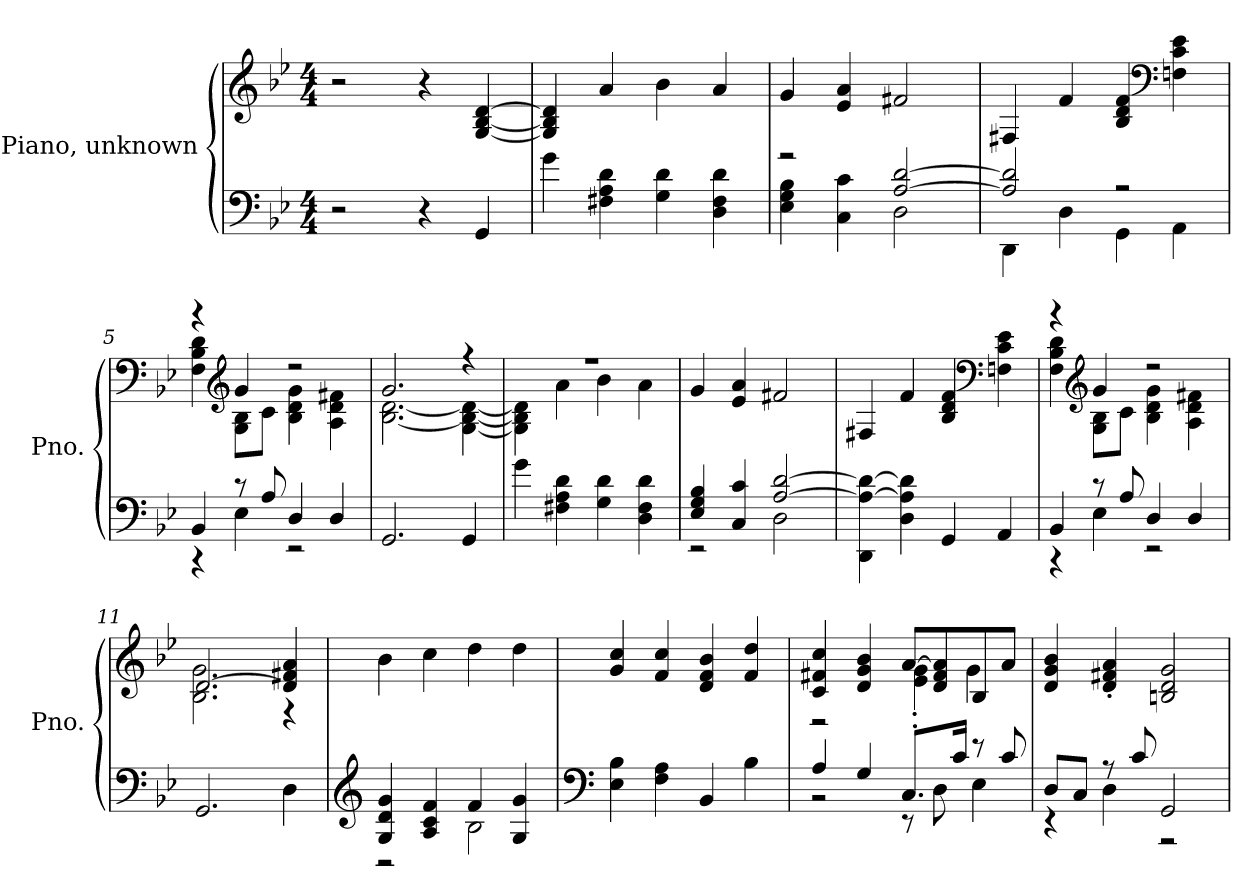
**kern	**kern
*part1	*part1
*staff2	*staff1
*I"Piano, unknown	*
*I'Pno.	*
*clefF4	*clefG2
*k[b-e-]	*k[b-e-]
*M4/4	*M4/4
*MM120	*MM120
=1	=1
2r	2r
4r	4r
4GG/	[4G/ [4B-/ [4d/
=2	=2
4g\	4G/] 4B-/] 4d/]
4F#X\ 4A\ 4d\	4a/
4G\ 4d\	4b-\
4D\ 4F#\ 4d\	4a/
=3	=3
*^	*
2r	4E-\ 4G\ 4B-\	4g/
.	4C\ 4c\	4e-/ 4a/
[2A/ [2d/	2D\	2f#X/
=4	=4	=4
2A/] 2d/]	4DD\	4F#X/
.	4D\	4f/
2r	4GG\	4B-/ 4d/ 4f/
*	*	*clefF4
.	4AA\	4Fn\ 4c\ 4e-\
=5	=5	=5
*	*	*^
4BB-/	4r	4r	4F\ 4B-\ 4d\
*	*	*clefG2	*
8r	4E-\	4g/	8G\ 8B-\L
8A/	.	.	8c\J
4D/	2r	2r	4B-\ 4d\ 4g\
4D/	.	.	4A\ 4d\ 4f#X\
*v	*v	*	*
=6	=6	=6
2.GG/	2.g/	[2.B-\ [2.d\
4GG/	4r	[4G\ 4B-\_ 4d\_
!!LO:LB:g=z	!!
=7	=7	=7
4g\	1r	4G\] 4B-\] 4d\]
4F#X\ 4A\ 4d\	.	4a\
4G\ 4d\	.	4b-\
4D\ 4F#\ 4d\	.	4a\
*	*v	*v
=8	=8
*^	*
4E-/ 4G/ 4B-/	2r	4g/
4C/ 4c/	.	4e-/ 4a/
[2A/ [2d/	2D\	2f#X/
*v	*v	*
=9	=9
4DD\ 4A\_ 4d\_	4F#X/
4D\ 4A\] 4d\]	4f/
4GG/	4B-/ 4d/ 4f/
*	*clefF4
4AA/	4Fn\ 4c\ 4e-\
=10	=10
*^	*^
4BB-/	4r	4r	4F\ 4B-\ 4d\
*	*	*clefG2	*
8r	4E-\	4g/	8G\ 8B-\L
8A/	.	.	8c\J
4D/	2r	2r	4B-\ 4d\ 4g\
4D/	.	.	4A\ 4d\ 4f#X\
*v	*v	*	*
=11	=11	=11
2.GG/	[2.d/	2.B-\ 2.g\
4D\	4d/] 4f#X/ 4a/	4r
*	*v	*v
=12	=12
*clefG2	*
*^	*
4G/ 4d/ 4g/	2r	4b-\
4A/ 4c/ 4f/	.	4cc\
4f/	2B-\	4dd\
4G/ 4g/	.	4dd\
*v	*v	*
!!LO:LB:g=z
=13	=13
*clefF4	*
4E-\ 4B-\	4g/ 4cc/
4F\ 4A\	4f/ 4cc/
4BB-/	4d/ 4f/ 4b-/
4B-\	4f/ 4dd/
=14	=14
*^	*^
4A/	2r	4c/ 4f#X/ 4cc/	2r
4G/	.	4d/ 4g/ 4b-/	.
8.C'/L	8r	[8a/L	4e-\' 4g\'
.	8D\	8d/ 8f#/ 8a/]	.
16c/Jk	.	.	.
8r	4E-\	8B-/	4g\
8c/	.	8a/J	.
*	*	*v	*v
=15	=15	=15
8D/L	4r	4d/ 4g/ 4b-/
8C/J	.	.
8r	4D\	4d/' 4f#X/' 4a/'
8c/	.	.
2GG/	2r	2Bn/ 2d/ 2g/
*v	*v	*
=	=
*-	*-
